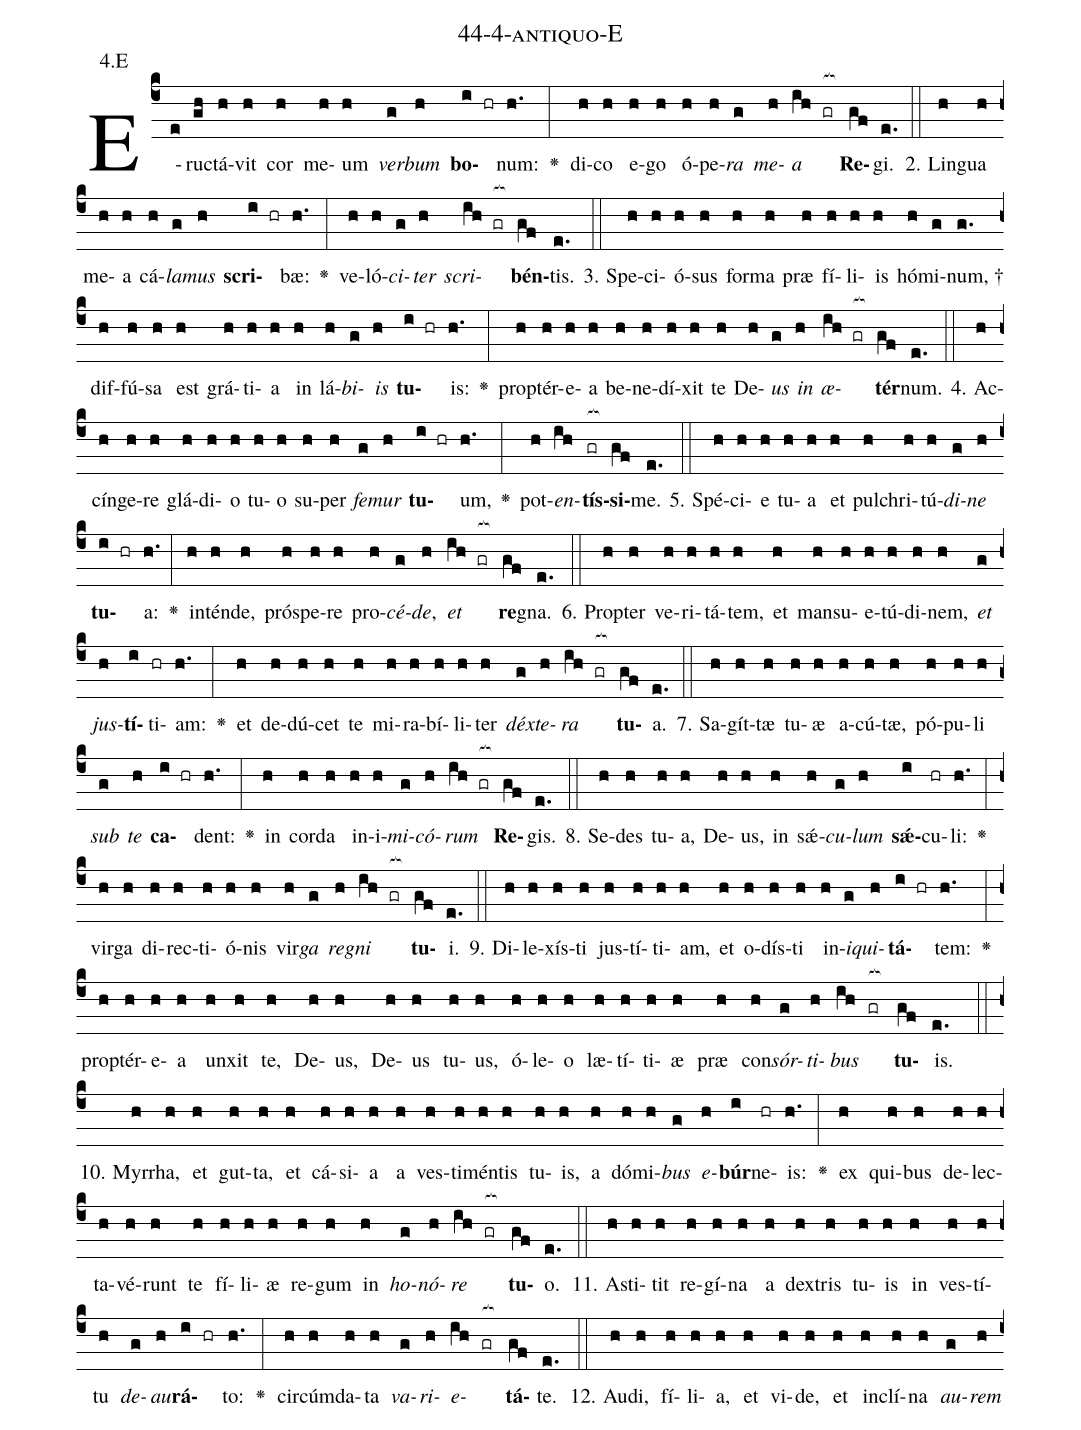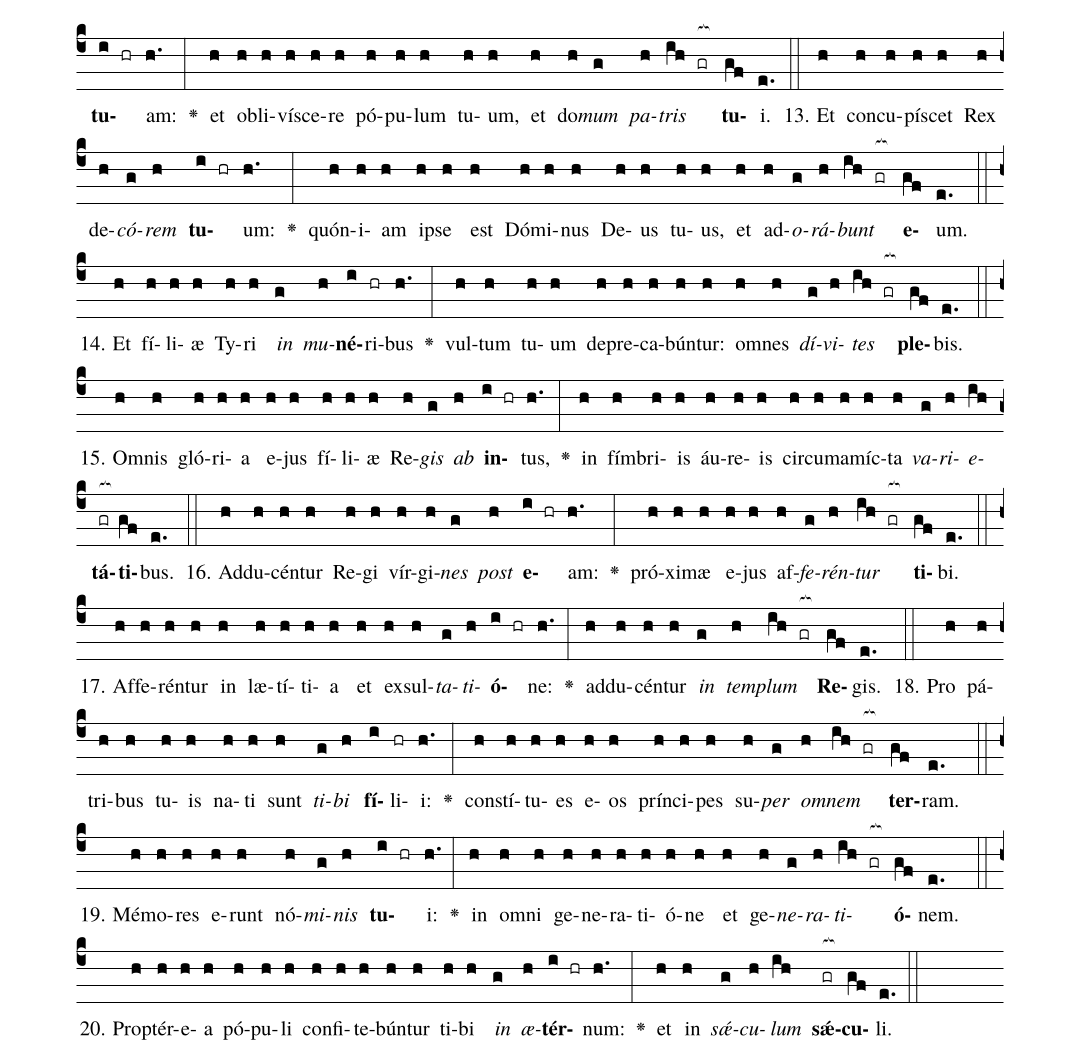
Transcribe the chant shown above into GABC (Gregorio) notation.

name: 44-4-antiquo-E;
annotation: 4.E;
%%
(c4)E(e)ruc(gh)tá(h)vit(h) cor(h) me(h)um(h) <i>ver</i>(g)<i>bum</i>(h) <b>bo</b>(i hr)num:(h.) <v>\greheightstar</v>(:) di(h)co(h) e(h)go(h) ó(h)pe(h)<i>ra</i>(g) <i>me</i>(h)<i>a</i>(ih gr[ocb:1{]) <b>Re</b>(gf[ocb:0}])gi.(e.) (::)
2. Lin(h)gua(h) me(h)a(h) cá(h)<i>la</i>(g)<i>mus</i>(h) <b>scri</b>(i hr)bæ:(h.) <v>\greheightstar</v>(:) ve(h)ló(h)<i>ci</i>(g)<i>ter</i>(h) <i>scri</i>(ih gr[ocb:1{])<b>bén</b>(gf[ocb:0}])tis.(e.) (::)
3. Spe(h)ci(h)ó(h)sus(h) for(h)ma(h) præ(h) fí(h)li(h)is(h) hó(h)mi(g)num, †(g.) dif(h)fú(h)sa(h) est(h) grá(h)ti(h)a(h) in(h) lá(h)<i>bi</i>(g)<i>is</i>(h) <b>tu</b>(i hr)is:(h.) <v>\greheightstar</v>(:) prop(h)tér(h)e(h)a(h) be(h)ne(h)dí(h)xit(h) te(h) De(h)<i>us</i>(g) <i>in</i>(h) <i>æ</i>(ih gr[ocb:1{])<b>tér</b>(gf[ocb:0}])num.(e.) (::)
4. Ac(h)cín(h)ge(h)re(h) glá(h)di(h)o(h) tu(h)o(h) su(h)per(h) <i>fe</i>(g)<i>mur</i>(h) <b>tu</b>(i hr)um,(h.) <v>\greheightstar</v>(:) pot(h)<i>en</i>(ih)<b>tís</b>(gr[ocb:1{])<b>si</b>(gf[ocb:0}])me.(e.) (::)
5. Spé(h)ci(h)e(h) tu(h)a(h) et(h) pul(h)chri(h)tú(h)<i>di</i>(g)<i>ne</i>(h) <b>tu</b>(i hr)a:(h.) <v>\greheightstar</v>(:) in(h)tén(h)de,(h) pró(h)spe(h)re(h) pro(h)<i>cé</i>(g)<i>de</i>,(h) <i>et</i>(ih gr[ocb:1{]) <b>re</b>(gf[ocb:0}])gna.(e.) (::)
6. Prop(h)ter(h) ve(h)ri(h)tá(h)tem,(h) et(h) man(h)su(h)e(h)tú(h)di(h)nem,(h) <i>et</i>(g) <i>jus</i>(h)<b>tí</b>(i)ti(hr)am:(h.) <v>\greheightstar</v>(:) et(h) de(h)dú(h)cet(h) te(h) mi(h)ra(h)bí(h)li(h)ter(h) <i>déx</i>(g)<i>te</i>(h)<i>ra</i>(ih gr[ocb:1{]) <b>tu</b>(gf[ocb:0}])a.(e.) (::)
7. Sa(h)gít(h)tæ(h) tu(h)æ(h) a(h)cú(h)tæ,(h) pó(h)pu(h)li(h) <i>sub</i>(g) <i>te</i>(h) <b>ca</b>(i hr)dent:(h.) <v>\greheightstar</v>(:) in(h) cor(h)da(h) in(h)i(h)<i>mi</i>(g)<i>có</i>(h)<i>rum</i>(ih gr[ocb:1{]) <b>Re</b>(gf[ocb:0}])gis.(e.) (::)
8. Se(h)des(h) tu(h)a,(h) De(h)us,(h) in(h) sǽ(h)<i>cu</i>(g)<i>lum</i>(h) <b>sǽ</b>(i)cu(hr)li:(h.) <v>\greheightstar</v>(:) vir(h)ga(h) di(h)rec(h)ti(h)ó(h)nis(h) vir(h)<i>ga</i>(g) <i>re</i>(h)<i>gni</i>(ih gr[ocb:1{]) <b>tu</b>(gf[ocb:0}])i.(e.) (::)
9. Di(h)le(h)xís(h)ti(h) jus(h)tí(h)ti(h)am,(h) et(h) o(h)dís(h)ti(h) in(h)<i>i</i>(g)<i>qui</i>(h)<b>tá</b>(i hr)tem:(h.) <v>\greheightstar</v>(:) prop(h)tér(h)e(h)a(h) un(h)xit(h) te,(h) De(h)us,(h) De(h)us(h) tu(h)us,(h) ó(h)le(h)o(h) læ(h)tí(h)ti(h)æ(h) præ(h) con(h)<i>sór</i>(g)<i>ti</i>(h)<i>bus</i>(ih gr[ocb:1{]) <b>tu</b>(gf[ocb:0}])is.(e.) (::)
10. Myr(h)rha,(h) et(h) gut(h)ta,(h) et(h) cá(h)si(h)a(h) a(h) ves(h)ti(h)mén(h)tis(h) tu(h)is,(h) a(h) dó(h)mi(h)<i>bus</i>(g) <i>e</i>(h)<b>búr</b>(i)ne(hr)is:(h.) <v>\greheightstar</v>(:) ex(h) qui(h)bus(h) de(h)lec(h)ta(h)vé(h)runt(h) te(h) fí(h)li(h)æ(h) re(h)gum(h) in(h) <i>ho</i>(g)<i>nó</i>(h)<i>re</i>(ih gr[ocb:1{]) <b>tu</b>(gf[ocb:0}])o.(e.) (::)
11. A(h)sti(h)tit(h) re(h)gí(h)na(h) a(h) dex(h)tris(h) tu(h)is(h) in(h) ves(h)tí(h)tu(h) <i>de</i>(g)<i>au</i>(h)<b>rá</b>(i hr)to:(h.) <v>\greheightstar</v>(:) cir(h)cúm(h)da(h)ta(h) <i>va</i>(g)<i>ri</i>(h)<i>e</i>(ih gr[ocb:1{])<b>tá</b>(gf[ocb:0}])te.(e.) (::)
12. Au(h)di,(h) fí(h)li(h)a,(h) et(h) vi(h)de,(h) et(h) in(h)clí(h)na(h) <i>au</i>(g)<i>rem</i>(h) <b>tu</b>(i hr)am:(h.) <v>\greheightstar</v>(:) et(h) ob(h)li(h)ví(h)sce(h)re(h) pó(h)pu(h)lum(h) tu(h)um,(h) et(h) do(h)<i>mum</i>(g) <i>pa</i>(h)<i>tris</i>(ih gr[ocb:1{]) <b>tu</b>(gf[ocb:0}])i.(e.) (::)
13. Et(h) con(h)cu(h)pí(h)scet(h) Rex(h) de(h)<i>có</i>(g)<i>rem</i>(h) <b>tu</b>(i hr)um:(h.) <v>\greheightstar</v>(:) quón(h)i(h)am(h) ip(h)se(h) est(h) Dó(h)mi(h)nus(h) De(h)us(h) tu(h)us,(h) et(h) ad(h)<i>o</i>(g)<i>rá</i>(h)<i>bunt</i>(ih gr[ocb:1{]) <b>e</b>(gf[ocb:0}])um.(e.) (::)
14. Et(h) fí(h)li(h)æ(h) Ty(h)ri(h) <i>in</i>(g) <i>mu</i>(h)<b>né</b>(i)ri(hr)bus(h.) <v>\greheightstar</v>(:) vul(h)tum(h) tu(h)um(h) de(h)pre(h)ca(h)bún(h)tur:(h) om(h)nes(h) <i>dí</i>(g)<i>vi</i>(h)<i>tes</i>(ih gr[ocb:1{]) <b>ple</b>(gf[ocb:0}])bis.(e.) (::)
15. Om(h)nis(h) gló(h)ri(h)a(h) e(h)jus(h) fí(h)li(h)æ(h) Re(h)<i>gis</i>(g) <i>ab</i>(h) <b>in</b>(i hr)tus,(h.) <v>\greheightstar</v>(:) in(h) fím(h)bri(h)is(h) áu(h)re(h)is(h) cir(h)cum(h)a(h)míc(h)ta(h) <i>va</i>(g)<i>ri</i>(h)<i>e</i>(ih)<b>tá</b>(gr[ocb:1{])<b>ti</b>(gf[ocb:0}])bus.(e.) (::)
16. Ad(h)du(h)cén(h)tur(h) Re(h)gi(h) vír(h)gi(h)<i>nes</i>(g) <i>post</i>(h) <b>e</b>(i hr)am:(h.) <v>\greheightstar</v>(:) pró(h)xi(h)mæ(h) e(h)jus(h) af(h)<i>fe</i>(g)<i>rén</i>(h)<i>tur</i>(ih gr[ocb:1{]) <b>ti</b>(gf[ocb:0}])bi.(e.) (::)
17. Af(h)fe(h)rén(h)tur(h) in(h) læ(h)tí(h)ti(h)a(h) et(h) ex(h)sul(h)<i>ta</i>(g)<i>ti</i>(h)<b>ó</b>(i hr)ne:(h.) <v>\greheightstar</v>(:) ad(h)du(h)cén(h)tur(h) <i>in</i>(g) <i>tem</i>(h)<i>plum</i>(ih gr[ocb:1{]) <b>Re</b>(gf[ocb:0}])gis.(e.) (::)
18. Pro(h) pá(h)tri(h)bus(h) tu(h)is(h) na(h)ti(h) sunt(h) <i>ti</i>(g)<i>bi</i>(h) <b>fí</b>(i)li(hr)i:(h.) <v>\greheightstar</v>(:) con(h)stí(h)tu(h)es(h) e(h)os(h) prín(h)ci(h)pes(h) su(h)<i>per</i>(g) <i>om</i>(h)<i>nem</i>(ih gr[ocb:1{]) <b>ter</b>(gf[ocb:0}])ram.(e.) (::)
19. Mé(h)mo(h)res(h) e(h)runt(h) nó(h)<i>mi</i>(g)<i>nis</i>(h) <b>tu</b>(i hr)i:(h.) <v>\greheightstar</v>(:) in(h) om(h)ni(h) ge(h)ne(h)ra(h)ti(h)ó(h)ne(h) et(h) ge(h)<i>ne</i>(g)<i>ra</i>(h)<i>ti</i>(ih gr[ocb:1{])<b>ó</b>(gf[ocb:0}])nem.(e.) (::)
20. Prop(h)tér(h)e(h)a(h) pó(h)pu(h)li(h) con(h)fi(h)te(h)bún(h)tur(h) ti(h)bi(h) <i>in</i>(g) <i>æ</i>(h)<b>tér</b>(i hr)num:(h.) <v>\greheightstar</v>(:) et(h) in(h) <i>sǽ</i>(g)<i>cu</i>(h)<i>lum</i>(ih) <b>sǽ</b>(gr[ocb:1{])<b>cu</b>(gf[ocb:0}])li.(e.) (::)
